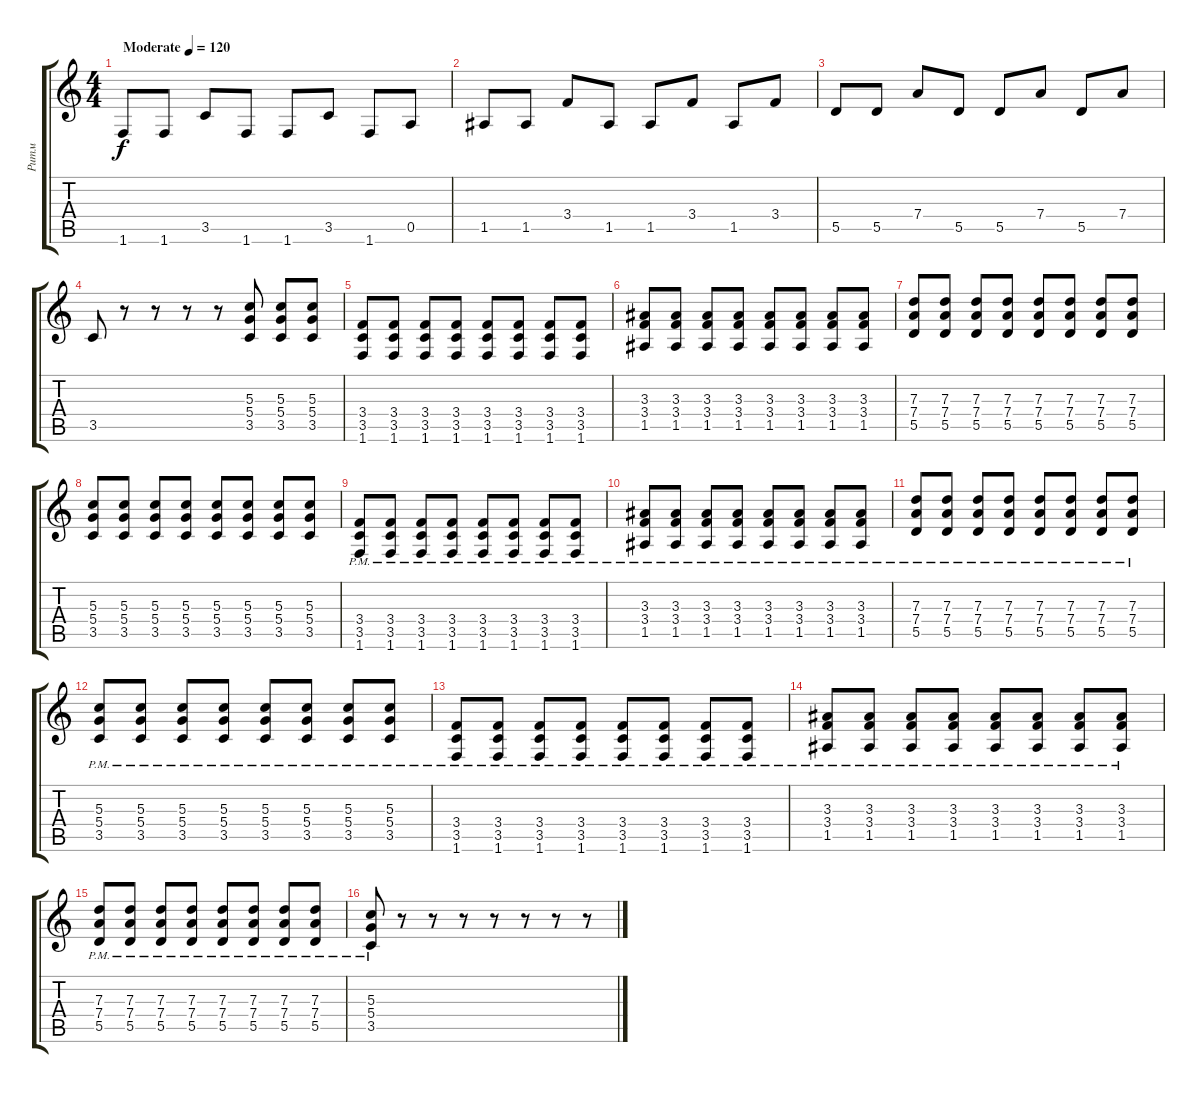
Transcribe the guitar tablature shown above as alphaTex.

\track ("Ритм" "Ритм") {instrument overdrivenguitar}
\staff {score tabs}
\tuning (E4 B3 G3 D3 A2 E2) {hide}
\ts (4 4)
\tempo (120 "Moderate")
\clef g2
\ks c
1.6.8{dy f instrument overdrivenguitar} 1.6.8 3.5.8 1.6.8 1.6.8 3.5.8 1.6.8 0.5.8 |
1.5.8 1.5.8 3.4.8 1.5.8 1.5.8 3.4.8 1.5.8 3.4.8 |
5.5.8 5.5.8 7.4.8 5.5.8 5.5.8 7.4.8 5.5.8 7.4.8 |
3.5.8 r.8 r.8 r.8 r.8 (5.3 5.4 3.5).8 (5.3 5.4 3.5).8 (5.3 5.4 3.5).8 |
(3.4 3.5 1.6).8 (3.4 3.5 1.6).8 (3.4 3.5 1.6).8 (3.4 3.5 1.6).8 (3.4 3.5 1.6).8 (3.4 3.5 1.6).8 (3.4 3.5 1.6).8 (3.4 3.5 1.6).8 |
(3.3 3.4 1.5).8 (3.3 3.4 1.5).8 (3.3 3.4 1.5).8 (3.3 3.4 1.5).8 (3.3 3.4 1.5).8 (3.3 3.4 1.5).8 (3.3 3.4 1.5).8 (3.3 3.4 1.5).8 |
(7.3 7.4 5.5).8 (7.3 7.4 5.5).8 (7.3 7.4 5.5).8 (7.3 7.4 5.5).8 (7.3 7.4 5.5).8 (7.3 7.4 5.5).8 (7.3 7.4 5.5).8 (7.3 7.4 5.5).8 |
(5.3 5.4 3.5).8 (5.3 5.4 3.5).8 (5.3 5.4 3.5).8 (5.3 5.4 3.5).8 (5.3 5.4 3.5).8 (5.3 5.4 3.5).8 (5.3 5.4 3.5).8 (5.3 5.4 3.5).8 |
(3.4{pm} 3.5{pm} 1.6{pm}).8 (3.4{pm} 3.5{pm} 1.6{pm}).8 (3.4{pm} 3.5{pm} 1.6{pm}).8 (3.4{pm} 3.5{pm} 1.6{pm}).8 (3.4{pm} 3.5{pm} 1.6{pm}).8 (3.4{pm} 3.5{pm} 1.6{pm}).8 (3.4{pm} 3.5{pm} 1.6{pm}).8 (3.4{pm} 3.5{pm} 1.6{pm}).8 |
(3.3{pm} 3.4{pm} 1.5{pm}).8 (3.3{pm} 3.4{pm} 1.5{pm}).8 (3.3{pm} 3.4{pm} 1.5{pm}).8 (3.3{pm} 3.4{pm} 1.5{pm}).8 (3.3{pm} 3.4{pm} 1.5{pm}).8 (3.3{pm} 3.4{pm} 1.5{pm}).8 (3.3{pm} 3.4{pm} 1.5{pm}).8 (3.3{pm} 3.4{pm} 1.5{pm}).8 |
(7.3{pm} 7.4{pm} 5.5{pm}).8 (7.3{pm} 7.4{pm} 5.5{pm}).8 (7.3{pm} 7.4{pm} 5.5{pm}).8 (7.3{pm} 7.4{pm} 5.5{pm}).8 (7.3{pm} 7.4{pm} 5.5{pm}).8 (7.3{pm} 7.4{pm} 5.5{pm}).8 (7.3{pm} 7.4{pm} 5.5{pm}).8 (7.3{pm} 7.4{pm} 5.5{pm}).8 |
(5.3{pm} 5.4{pm} 3.5{pm}).8 (5.3{pm} 5.4{pm} 3.5{pm}).8 (5.3{pm} 5.4{pm} 3.5{pm}).8 (5.3{pm} 5.4{pm} 3.5{pm}).8 (5.3{pm} 5.4{pm} 3.5{pm}).8 (5.3{pm} 5.4{pm} 3.5{pm}).8 (5.3{pm} 5.4{pm} 3.5{pm}).8 (5.3{pm} 5.4{pm} 3.5{pm}).8 |
(3.4{pm} 3.5{pm} 1.6{pm}).8 (3.4{pm} 3.5{pm} 1.6{pm}).8 (3.4{pm} 3.5{pm} 1.6{pm}).8 (3.4{pm} 3.5{pm} 1.6{pm}).8 (3.4{pm} 3.5{pm} 1.6{pm}).8 (3.4{pm} 3.5{pm} 1.6{pm}).8 (3.4{pm} 3.5{pm} 1.6{pm}).8 (3.4{pm} 3.5{pm} 1.6{pm}).8 |
(3.3{pm} 3.4{pm} 1.5{pm}).8 (3.3{pm} 3.4{pm} 1.5{pm}).8 (3.3{pm} 3.4{pm} 1.5{pm}).8 (3.3{pm} 3.4{pm} 1.5{pm}).8 (3.3{pm} 3.4{pm} 1.5{pm}).8 (3.3{pm} 3.4{pm} 1.5{pm}).8 (3.3{pm} 3.4{pm} 1.5{pm}).8 (3.3{pm} 3.4{pm} 1.5{pm}).8 |
(7.3{pm} 7.4{pm} 5.5{pm}).8 (7.3{pm} 7.4{pm} 5.5{pm}).8 (7.3{pm} 7.4{pm} 5.5{pm}).8 (7.3{pm} 7.4{pm} 5.5{pm}).8 (7.3{pm} 7.4{pm} 5.5{pm}).8 (7.3{pm} 7.4{pm} 5.5{pm}).8 (7.3{pm} 7.4{pm} 5.5{pm}).8 (7.3{pm} 7.4{pm} 5.5{pm}).8 |
(5.3{pm} 5.4{pm} 3.5{pm}).8 r.8 r.8 r.8 r.8 r.8 r.8 r.8
